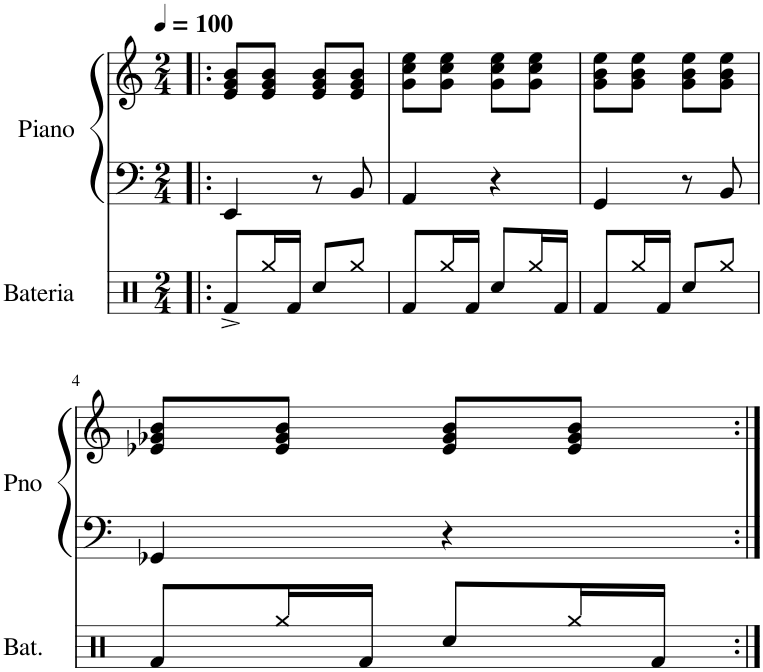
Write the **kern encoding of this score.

**kern	**kern	**kern
*part2	*part1	*part1
*staff3	*staff2	*staff1
*I"Bateria	*I"Piano	*
*I'Bat.	*I'Pno	*
*clefX	*clefF4	*clefG2
*k[]	*k[]	*k[]
*M2/4	*M2/4	*M2/4
*MM100	*MM100	*MM100
=1!|:	=1!|:	=1!|:
8Rf^/L	4EE/	8e/ 8g/ 8b/L
16Rgg/L	.	8e/ 8g/ 8b/J
16Rf/JJ	.	.
8Rcc/L	8r	8e/ 8g/ 8b/L
8Rgg/J	8BB/	8e/ 8g/ 8b/J
=2	=2	=2
8Rf/L	4AA/	8g\ 8cc\ 8ee\L
16Rgg/L	.	8g\ 8cc\ 8ee\J
16Rf/JJ	.	.
8Rcc/L	4r	8g\ 8cc\ 8ee\L
16Rgg/L	.	8g\ 8cc\ 8ee\J
16Rf/JJ	.	.
=3	=3	=3
8Rf/L	4GG/	8g\ 8b\ 8ee\L
16Rgg/L	.	8g\ 8b\ 8ee\J
16Rf/JJ	.	.
8Rcc/L	8r	8g\ 8b\ 8ee\L
8Rgg/J	8BB/	8g\ 8b\ 8ee\J
!!LO:LB:g=z
=4	=4	=4
8Rf/L	4GG-X/	8e-X/ 8g-X/ 8b/L
16Rgg/L	.	8e-/ 8g-/ 8b/J
16Rf/JJ	.	.
8Rcc/L	4r	8e-/ 8g-/ 8b/L
16Rgg/L	.	8e-/ 8g-/ 8b/J
16Rf/JJ	.	.
=:|!	=:|!	=:|!
*-	*-	*-
